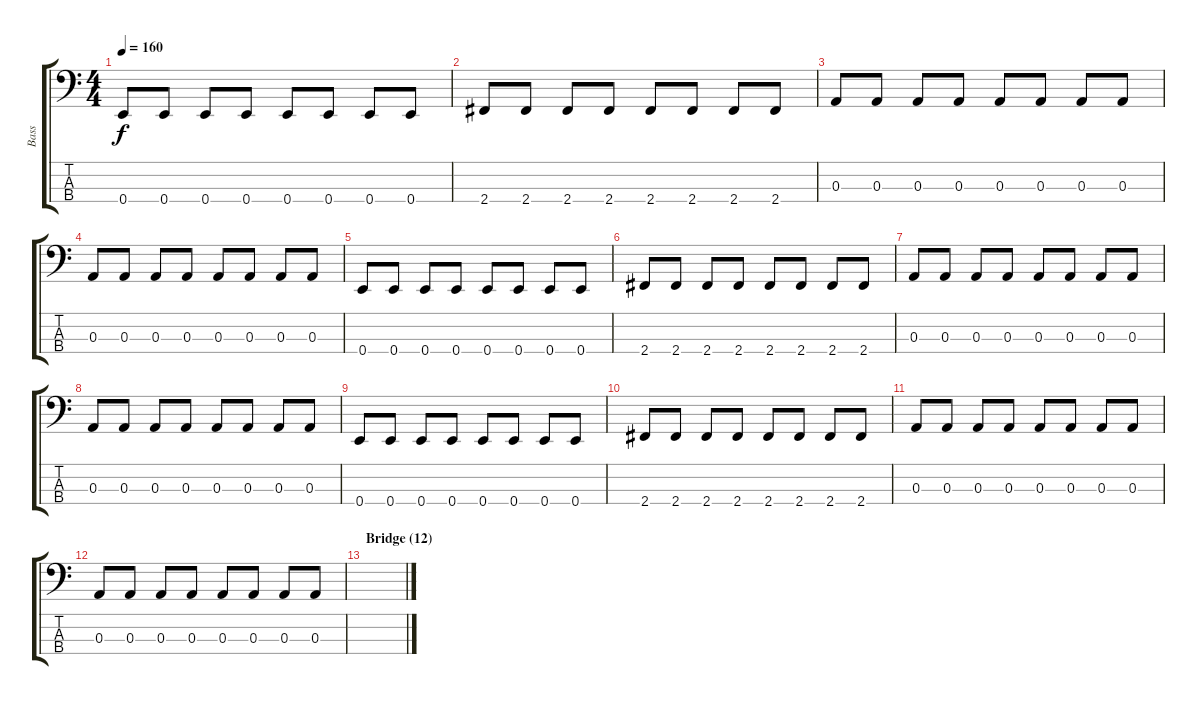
\track ("Bass" "Bass") {instrument electricbassfinger}
\staff {score tabs}
\tuning (G2 D2 A1 E1) {hide}
\ts (4 4)
\tempo 160
\clef f4
\ks c
0.4.8{dy f} 0.4.8 0.4.8 0.4.8 0.4.8 0.4.8 0.4.8 0.4.8 |
2.4.8 2.4.8 2.4.8 2.4.8 2.4.8 2.4.8 2.4.8 2.4.8 |
0.3.8 0.3.8 0.3.8 0.3.8 0.3.8 0.3.8 0.3.8 0.3.8 |
0.3.8 0.3.8 0.3.8 0.3.8 0.3.8 0.3.8 0.3.8 0.3.8 |
0.4.8 0.4.8 0.4.8 0.4.8 0.4.8 0.4.8 0.4.8 0.4.8 |
2.4.8 2.4.8 2.4.8 2.4.8 2.4.8 2.4.8 2.4.8 2.4.8 |
0.3.8 0.3.8 0.3.8 0.3.8 0.3.8 0.3.8 0.3.8 0.3.8 |
0.3.8 0.3.8 0.3.8 0.3.8 0.3.8 0.3.8 0.3.8 0.3.8 |
0.4.8 0.4.8 0.4.8 0.4.8 0.4.8 0.4.8 0.4.8 0.4.8 |
2.4.8 2.4.8 2.4.8 2.4.8 2.4.8 2.4.8 2.4.8 2.4.8 |
0.3.8 0.3.8 0.3.8 0.3.8 0.3.8 0.3.8 0.3.8 0.3.8 |
0.3.8 0.3.8 0.3.8 0.3.8 0.3.8 0.3.8 0.3.8 0.3.8 |
\section ("" "Bridge (12)")
